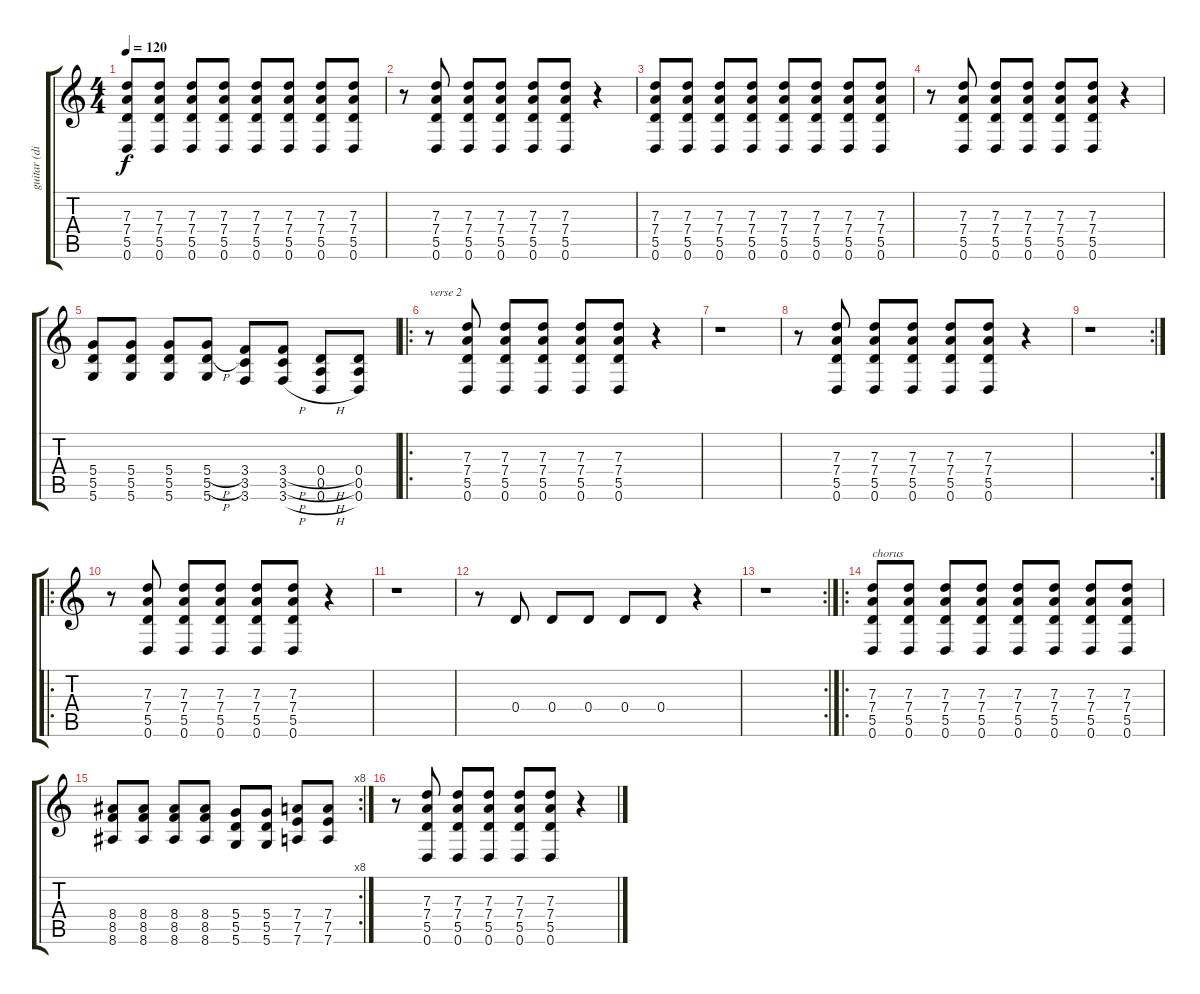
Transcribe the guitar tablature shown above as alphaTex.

\track ("guitar (distortion)" "guitar (di") {instrument distortionguitar}
\staff {score tabs}
\tuning (E4 B3 G3 D3 A2 D2) {hide}
\ts (4 4)
\tempo 120
\clef g2
\ks c
(7.3 7.4 5.5 0.6).8{dy f} (7.3 7.4 5.5 0.6).8 (7.3 7.4 5.5 0.6).8 (7.3 7.4 5.5 0.6).8 (7.3 7.4 5.5 0.6).8 (7.3 7.4 5.5 0.6).8 (7.3 7.4 5.5 0.6).8 (7.3 7.4 5.5 0.6).8 |
r.8 (7.3 7.4 5.5 0.6).8 (7.3 7.4 5.5 0.6).8 (7.3 7.4 5.5 0.6).8 (7.3 7.4 5.5 0.6).8 (7.3 7.4 5.5 0.6).8 r.4 |
(7.3 7.4 5.5 0.6).8 (7.3 7.4 5.5 0.6).8 (7.3 7.4 5.5 0.6).8 (7.3 7.4 5.5 0.6).8 (7.3 7.4 5.5 0.6).8 (7.3 7.4 5.5 0.6).8 (7.3 7.4 5.5 0.6).8 (7.3 7.4 5.5 0.6).8 |
r.8 (7.3 7.4 5.5 0.6).8 (7.3 7.4 5.5 0.6).8 (7.3 7.4 5.5 0.6).8 (7.3 7.4 5.5 0.6).8 (7.3 7.4 5.5 0.6).8 r.4 |
(5.4 5.5 5.6).8 (5.4 5.5 5.6).8 (5.4 5.5 5.6).8 (5.4{h} 5.5{h} 5.6).8 (3.4 3.5 3.6).8 (3.4{h} 3.5{h} 3.6{h}).8 (0.4{h} 0.5{h} 0.6{h}).8 (0.4 0.5 0.6).8 |
\ro
r.8{txt "verse 2"} (7.3 7.4 5.5 0.6).8 (7.3 7.4 5.5 0.6).8 (7.3 7.4 5.5 0.6).8 (7.3 7.4 5.5 0.6).8 (7.3 7.4 5.5 0.6).8 r.4 |
r.1 |
r.8 (7.3 7.4 5.5 0.6).8 (7.3 7.4 5.5 0.6).8 (7.3 7.4 5.5 0.6).8 (7.3 7.4 5.5 0.6).8 (7.3 7.4 5.5 0.6).8 r.4 |
\rc 2
r.1 |
\ro
r.8 (7.3 7.4 5.5 0.6).8 (7.3 7.4 5.5 0.6).8 (7.3 7.4 5.5 0.6).8 (7.3 7.4 5.5 0.6).8 (7.3 7.4 5.5 0.6).8 r.4 |
r.1 |
r.8 0.4.8 0.4.8 0.4.8 0.4.8 0.4.8 r.4 |
\rc 2
r.1 |
\ro
(7.3 7.4 5.5 0.6).8{txt "chorus"} (7.3 7.4 5.5 0.6).8 (7.3 7.4 5.5 0.6).8 (7.3 7.4 5.5 0.6).8 (7.3 7.4 5.5 0.6).8 (7.3 7.4 5.5 0.6).8 (7.3 7.4 5.5 0.6).8 (7.3 7.4 5.5 0.6).8 |
\rc 8
(8.4 8.5 8.6).8 (8.4 8.5 8.6).8 (8.4 8.5 8.6).8 (8.4 8.5 8.6).8 (5.4 5.5 5.6).8 (5.4 5.5 5.6).8 (7.4 7.5 7.6).8 (7.4 7.5 7.6).8 |
r.8 (7.3 7.4 5.5 0.6).8 (7.3 7.4 5.5 0.6).8 (7.3 7.4 5.5 0.6).8 (7.3 7.4 5.5 0.6).8 (7.3 7.4 5.5 0.6).8 r.4
